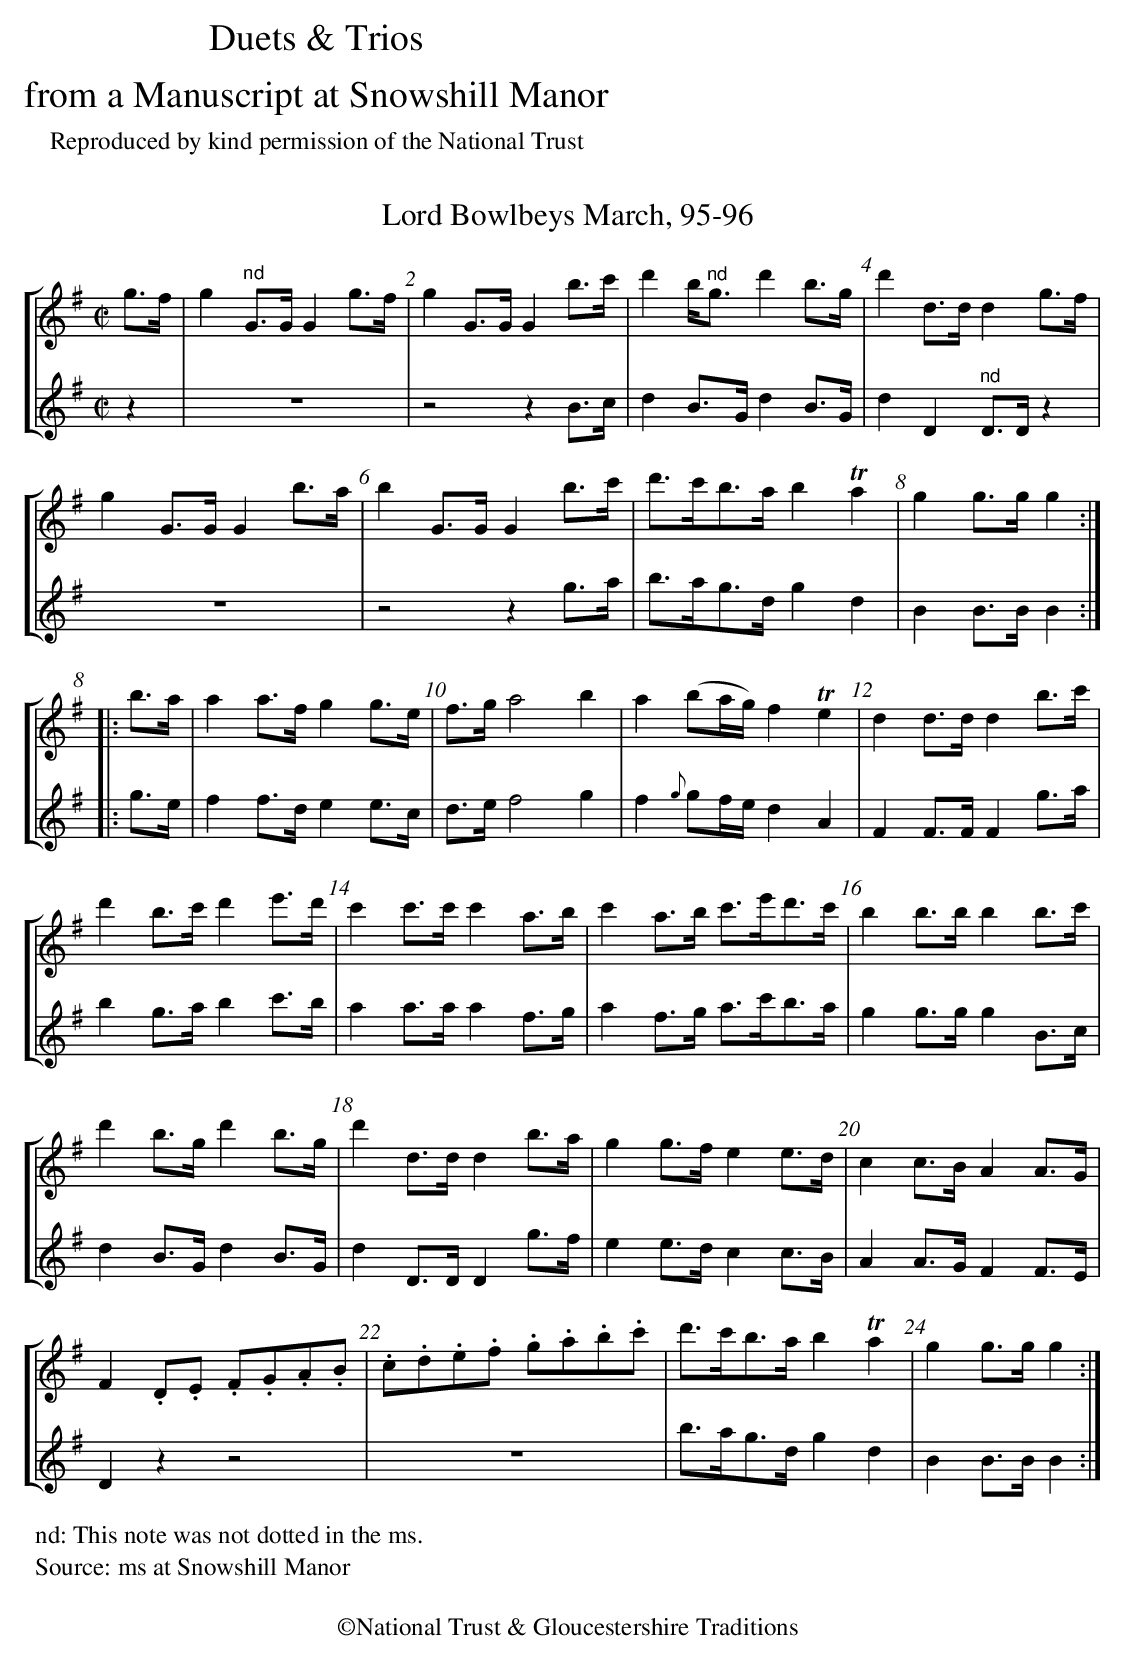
X:1
T:Lord Bowlbeys March, 95-96
%%staves [1 2]
M:C|
L:1/8
K:G
V:1
g>f | g2 "^nd"G>G G2 g>f | g2 G>G G2 b>c' |\
d'2 b<"^nd"g d'2 b>g | d'2 d>d d2 g>f|
V:2
z2 | z8 | z4 z2 B>c | d2 B>G d2 B>G | d2 D2 "^nd"D>D z2 |
V:1
g2 G>G G2 b>a | b2 G>G G2 b>c' |\
d'>c'b>a b2 Ta2 | g2 g>g g2 :|
V:2
z8 | z4 z2 g>a | b>ag>d g2 d2 | B2 B>B B2 :|
V:1
|: b>a | a2 a>f g2 g>e | f>g a4 b2 |\
a2 (ba/g/) f2 Te2 | d2 d>d d2 b>c'|
V:2
|: g>e | f2 f>d e2 e>c | d>e f4 g2 |\
f2 {g}gf/e/ d2 A2 | F2 F>F F2 g>a |
V:1
d'2 b>c' d'2 e'>d' | c'2 c'>c' c'2 a>b |\
c'2 a>b c'>e'd'>c' | b2 b>b b2b>c' |
V:2
b2 g>a b2 c'>b | a2 a>a a2 f>g |\
a2 f>g a>c'b>a | g2 g>g g2 B>c |
V:1
d'2 b>g d'2 b>g | d'2 d>d d2 b>a |\
g2 g>f e2 e>d | c2 c>B A2 A>G |
V:2
d2 B>G d2 B>G | d2 D>D D2 g>f |\
e2 e>d c2 c>B | A2 A>G F2 F>E |
V:1
F2 .D.E .F.G.A.B | .c.d.e.f .g.a.b.c' |\
d'>c'b>a b2 Ta2 | g2 g>g g2:|
V:2
D2 z2 z4 | z8 | b>ag>d g2 d2 | B2 B>B B2 :|
